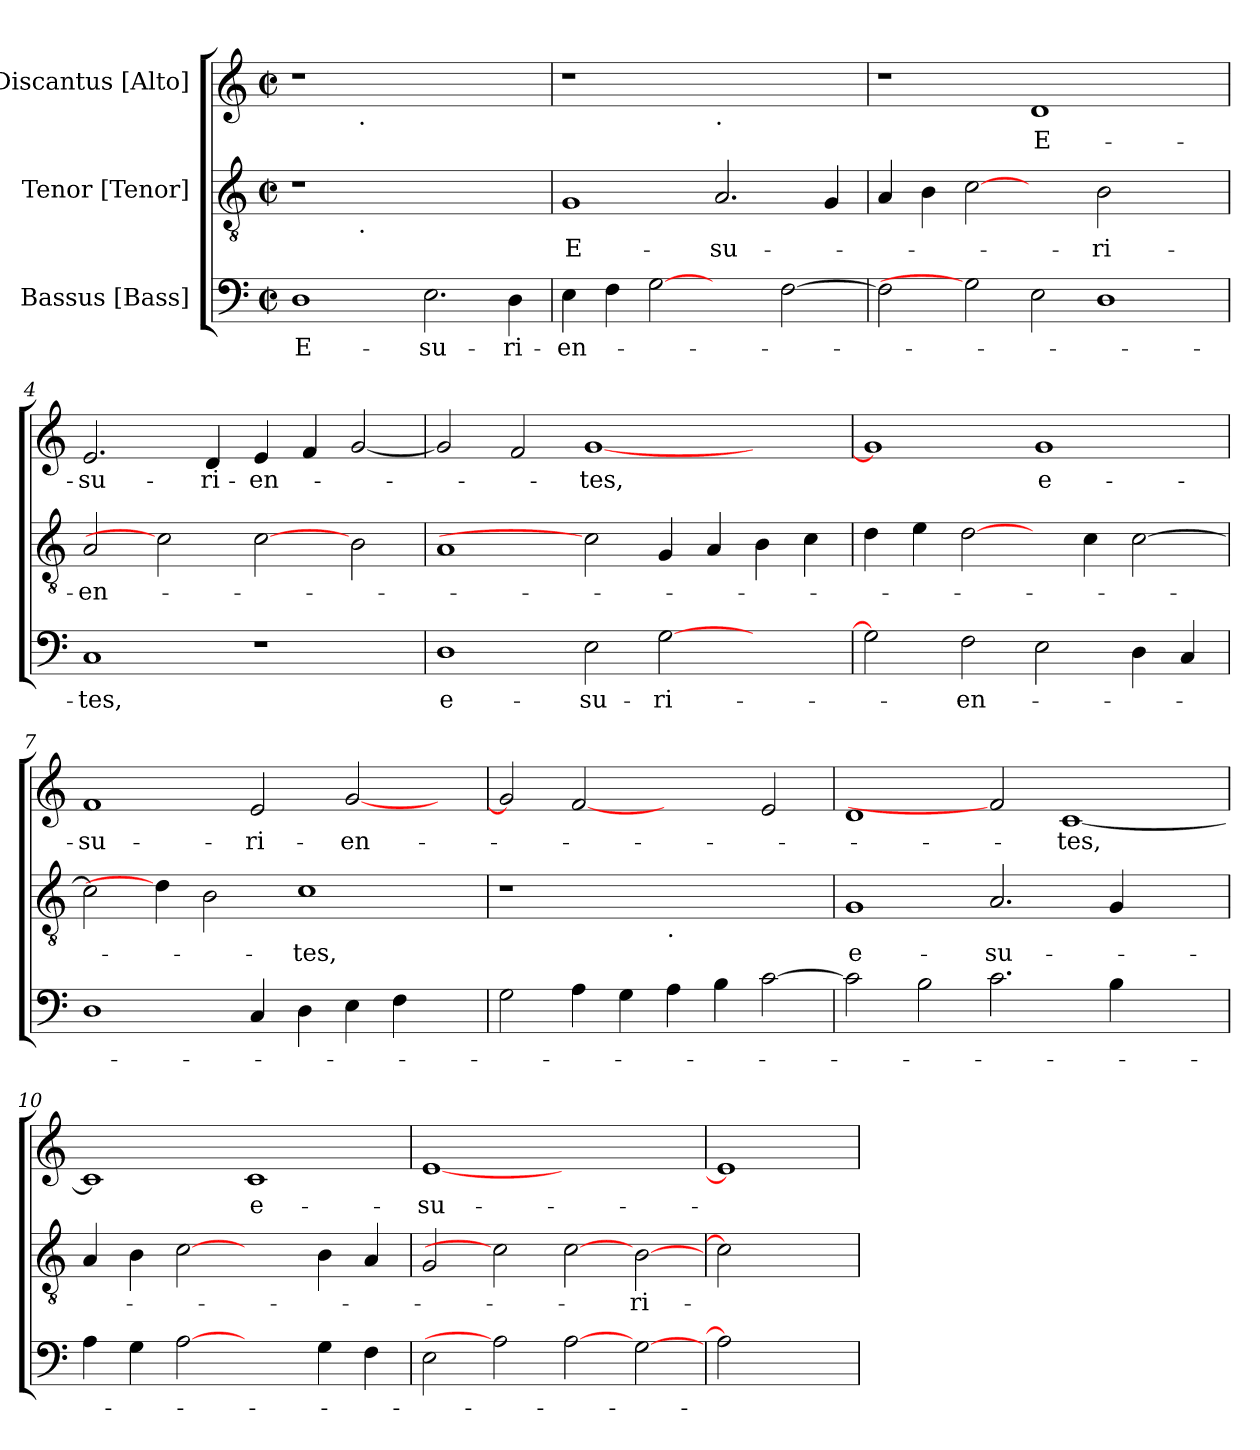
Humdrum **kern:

**kern	**text	**kern	**text	**kern	**text
*part3	*part3	*part2	*part2	*part1	*part1
*staff3	*staff3	*staff2	*staff2	*staff1	*staff1
*I"Bassus [Bass]	*	*I"Tenor [Tenor]	*	*I"Discantus [Alto]	*
*clefF4	*	*clefGv2	*	*clefG2	*
*k[]	*	*k[]	*	*k[]	*
*C:	*	*C:	*	*C:	*
*M2/2	*	*M2/2	*	*M2/2	*
*met(c|)	*	*met(c|)	*	*met(c|)	*
=1	=1	=1	=1	=1	=1
!	!LO:LY:b	!	!	!	!
*	*	*^	*	*^	*
1D	E-	1r	2ryy	.	1r	2ryy	.
!	!	!	!	!	!	!LO:TX:b:t=.	!
!	!	!	!LO:TX:b:t=.	!	!	!	!
.	.	.	1.ryy	.	.	1.ryy	.
!	!LO:LY:b	!	!	!	!	!	!
2.E\	-su-	1ryy	.	.	1ryy	.	.
!	!LO:LY:b	!	!	!	!	!	!
4D\	-ri-	.	.	.	.	.	.
=2	=2	=2	=2	=2	=2	=2	=2
!	!LO:LY:b	!	!	!LO:LY:b	!	!	!
*	*	*v	*v	*	*	*	*
*	*	*	*	*v	*v	*
4E\	-en-	1G	E-	1r	.
4F\	.	.	.	.	.
[2G	.	.	.	.	.
!	!	!	!	!LO:TX:b:t=.	!
!	!	!	!LO:LY:b	!	!
2ryy	.	2.A/	-su-	1ryy	.
[>2F\	.	.	.	.	.
.	.	4G/	.	.	.
=3	=3	=3	=3	=3	=3
2F\]	.	4A/	.	1r	.
.	.	4B\	.	.	.
2G]	.	[2c	.	.	.
!	!	!	!	!	!LO:LY:b
2E\	.	2ryy	.	1d	E-
!	!	!	!LO:LY:b	!	!
1D	.	2B\	-ri-	.	.
.	.	2ryy	.	2ryy	.
!!LO:LB:g=z
=4	=4	=4	=4	=4	=4
!	!LO:LY:b	!	!LO:LY:b	!	!LO:LY:b
1C	-tes,	2A/	-en-	2.e/	-su-
.	.	2c]	.	.	.
!	!	!	!	!	!LO:LY:b
.	.	.	.	4d/	-ri-
!	!	!	!	!	!LO:LY:b
1r	.	[2c	.	4e/	-en-
.	.	.	.	4f/	.
.	.	2B\	.	[<2g/	.
=5	=5	=5	=5	=5	=5
!	!LO:LY:b	!	!	!	!
1D	e-	1A	.	2g/]	.
.	.	.	.	2f/	.
!	!LO:LY:b	!	!	!	!LO:LY:b
2E\	-su-	2c]	.	[<1g	-tes,
!	!LO:LY:b	!	!	!	!
[>2G\	-ri-	4G/	.	.	.
.	.	4A/	.	.	.
2ryy	.	4B\	.	2ryy	.
.	.	4c\	.	.	.
=6	=6	=6	=6	=6	=6
2G\]	.	4d\	.	1g]	.
.	.	4e\	.	.	.
!	!LO:LY:b	!	!	!	!
2F\	-en-	[2d\	.	.	.
!	!	!	!	!	!LO:LY:b
2E\	.	4ryy	.	1g	e-
.	.	4c\	.	.	.
4D\	.	[>2c\	.	.	.
4C/	.	.	.	.	.
=7	=7	=7	=7	=7	=7
!	!	!	!	!	!LO:LY:b
1D	.	2c\]	.	1f	-su-
.	.	4d\]	.	.	.
.	.	2B\	.	.	.
!	!	!	!	!	!LO:LY:b
4C/	.	.	.	2e/	-ri-
!	!	!	!LO:LY:b	!	!
4D\	.	1c	-tes,	.	.
!	!	!	!	!	!LO:LY:b
4E\	.	.	.	[<2g/	-en-
4F\	.	.	.	.	.
4ryy	.	.	.	4ryy	.
!!LO:LB:g=z
=8	=8	=8	=8	=8	=8
2G\	.	1r	.	2g/]	.
4A\	.	.	.	[2f	.
4G\	.	.	.	.	.
!	!	!LO:TX:b:t=.	!	!	!
4A\	.	1ryy	.	2ryy	.
4B\	.	.	.	.	.
[>2c\	.	.	.	2e/	.
=9	=9	=9	=9	=9	=9
!	!	!	!LO:LY:b	!	!
2c\]	.	1G	e-	1d	.
2B\	.	.	.	.	.
!	!	!	!LO:LY:b	!	!
2.c\	.	2.A/	-su-	2f]	.
!	!	!	!	!	!LO:LY:b
.	.	.	.	[<1c	-tes,
4B\	.	4G/	.	.	.
2ryy	.	2ryy	.	.	.
=10	=10	=10	=10	=10	=10
4A\	.	4A/	.	1c]	.
4G\	.	4B\	.	.	.
[2A	.	[2c	.	.	.
!	!	!	!	!	!LO:LY:b
2ryy	.	2ryy	.	1c	e-
4G\	.	4B\	.	.	.
4F\	.	4A/	.	.	.
=11	=11	=11	=11	=11	=11
!	!	!	!	!	!LO:LY:b
2E\	.	2G/	.	[1e	-su-
2A]	.	2c]	.	.	.
[2A	.	[2c	.	1ryy	.
!	!	!	!LO:LY:b	!	!
[<2G\	.	[<2B\	-ri-	.	.
=12	=12	=12	=12	=12	=12
2A]	.	2c]	.	1e]	.
2ryy	.	2ryy	.	.	.
=	=	=	=	=	=
*-	*-	*-	*-	*-	*-
